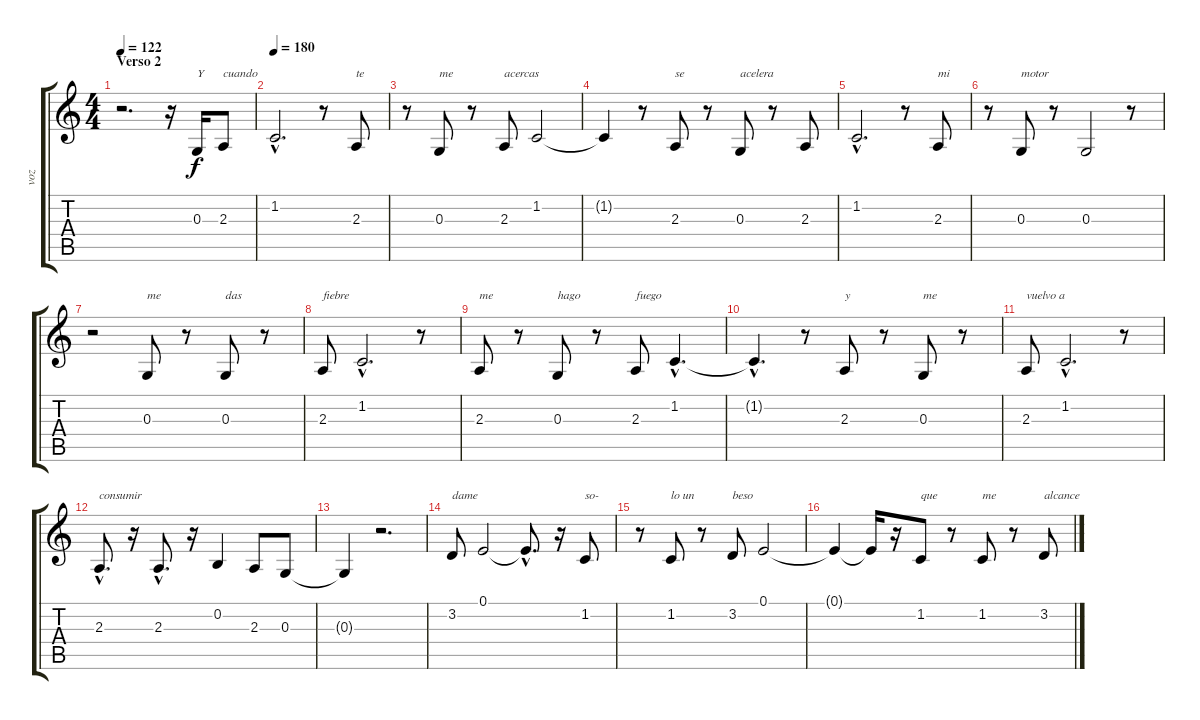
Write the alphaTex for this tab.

\track ("voz" "voz") {instrument tuba}
\staff {score tabs}
\tuning (E4 B3 G3 D3 A2 E2) {hide}
\ts (4 4)
\section ("" "Verso 2")
\tempo 122
\clef g2
\ks c
r.2{d dy f} r.16 0.3.16{txt "Y"} 2.3.8{txt "cuando"} |
\tempo 180
1.2{hac}.2{d} r.8 2.3.8{txt "te"} |
r.8 0.3.8{txt "me"} r.8 2.3.8{txt "acercas"} 1.2.2 |
1.2{t}.4 r.8 2.3.8{txt "se"} r.8 0.3.8{txt "acelera"} r.8 2.3.8 |
1.2{hac}.2{d} r.8 2.3.8{txt "mi"} |
r.8 0.3.8{txt "motor"} r.8 0.3.2 r.8 |
r.2 0.3.8{txt "me"} r.8 0.3.8{txt "das"} r.8 |
2.3.8{txt "fiebre"} 1.2{hac}.2{d} r.8 |
2.3.8{txt "me"} r.8 0.3.8{txt "hago"} r.8 2.3.8{txt "fuego"} 1.2{hac}.4{d} |
1.2{hac t}.4{d} r.8 2.3.8{txt "y"} r.8 0.3.8{txt "me"} r.8 |
2.3.8{txt "vuelvo a"} 1.2{hac}.2{d} r.8 |
2.3{hac}.8{d txt "consumir"} r.16 2.3{hac}.8{d} r.16 0.2.4 2.3.8 0.3.8 |
0.3{t}.4 r.2{d} |
3.2.8{txt "dame"} 0.1.2 0.1{hac t}.8{d} r.16 1.2.8{txt "so-"} |
r.8 1.2.8{txt "lo un"} r.8 3.2.8{txt "beso"} 0.1.2 |
0.1{t}.4 0.1{t}.16 r.16 1.2.8{txt "que"} r.8 1.2.8{txt "me"} r.8 3.2.8{txt "alcance"}
